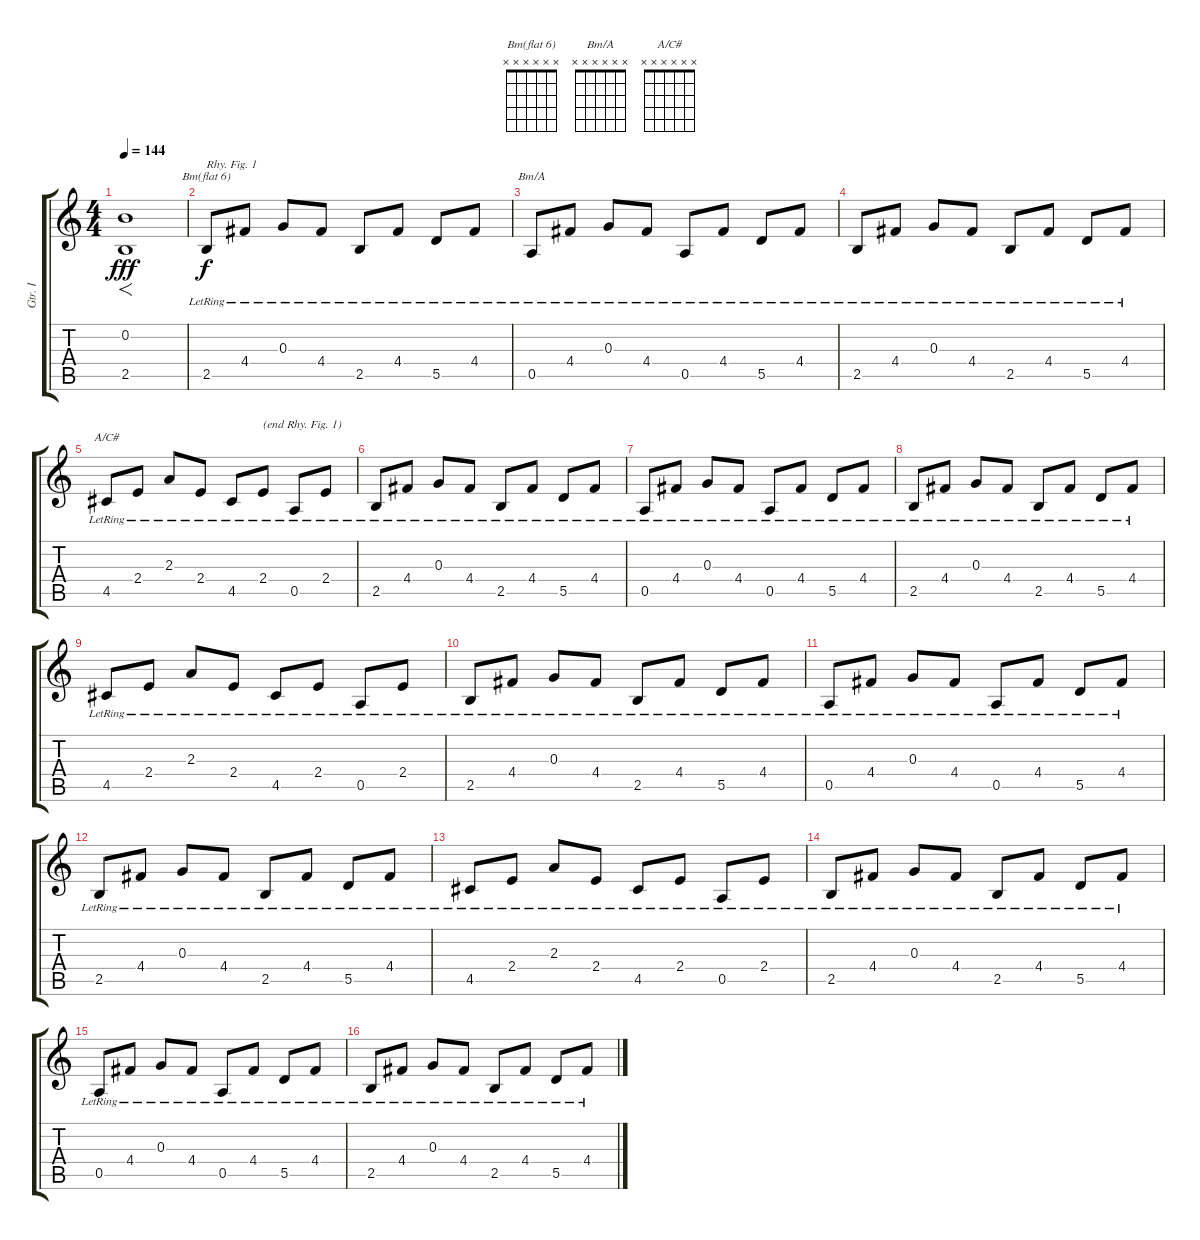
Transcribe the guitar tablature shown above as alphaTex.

\track ("Gtr. I" "Gtr. I") {instrument acousticguitarsteel}
\staff {score tabs}
\tuning (E4 B3 G3 D3 A2 E2) {hide}
\chord ("Bm(flat 6)" x x x x x x) {firstfret 0}
\chord ("Bm/A" x x x x x x) {firstfret 0}
\chord ("A/C#" x x x x x x) {firstfret 0}
\ts (4 4)
\tempo 144
\clef g2
\ks c
(0.2 2.5).1{f dy fff instrument acousticguitarsteel} |
2.5{lr}.8{ch "Bm(flat 6)" txt "Rhy. Fig. 1" dy f} 4.4{lr}.8 0.3{lr}.8 4.4{lr}.8 2.5{lr}.8 4.4{lr}.8 5.5{lr}.8 4.4{lr}.8 |
0.5{lr}.8{ch "Bm/A"} 4.4{lr}.8 0.3{lr}.8 4.4{lr}.8 0.5{lr}.8 4.4{lr}.8 5.5{lr}.8 4.4{lr}.8 |
2.5{lr}.8 4.4{lr}.8 0.3{lr}.8 4.4{lr}.8 2.5{lr}.8 4.4{lr}.8 5.5{lr}.8 4.4{lr}.8 |
4.5{lr}.8{ch "A/C#"} 2.4{lr}.8 2.3{lr}.8 2.4{lr}.8 4.5{lr}.8 2.4{lr}.8{txt "(end Rhy. Fig. 1)"} 0.5{lr}.8 2.4{lr}.8 |
2.5{lr}.8 4.4{lr}.8 0.3{lr}.8 4.4{lr}.8 2.5{lr}.8 4.4{lr}.8 5.5{lr}.8 4.4{lr}.8 |
0.5{lr}.8 4.4{lr}.8 0.3{lr}.8 4.4{lr}.8 0.5{lr}.8 4.4{lr}.8 5.5{lr}.8 4.4{lr}.8 |
2.5{lr}.8 4.4{lr}.8 0.3{lr}.8 4.4{lr}.8 2.5{lr}.8 4.4{lr}.8 5.5{lr}.8 4.4{lr}.8 |
4.5{lr}.8 2.4{lr}.8 2.3{lr}.8 2.4{lr}.8 4.5{lr}.8 2.4{lr}.8 0.5{lr}.8 2.4{lr}.8 |
2.5{lr}.8 4.4{lr}.8 0.3{lr}.8 4.4{lr}.8 2.5{lr}.8 4.4{lr}.8 5.5{lr}.8 4.4{lr}.8 |
0.5{lr}.8 4.4{lr}.8 0.3{lr}.8 4.4{lr}.8 0.5{lr}.8 4.4{lr}.8 5.5{lr}.8 4.4{lr}.8 |
2.5{lr}.8 4.4{lr}.8 0.3{lr}.8 4.4{lr}.8 2.5{lr}.8 4.4{lr}.8 5.5{lr}.8 4.4{lr}.8 |
4.5{lr}.8 2.4{lr}.8 2.3{lr}.8 2.4{lr}.8 4.5{lr}.8 2.4{lr}.8 0.5{lr}.8 2.4{lr}.8 |
2.5{lr}.8 4.4{lr}.8 0.3{lr}.8 4.4{lr}.8 2.5{lr}.8 4.4{lr}.8 5.5{lr}.8 4.4{lr}.8 |
0.5{lr}.8 4.4{lr}.8 0.3{lr}.8 4.4{lr}.8 0.5{lr}.8 4.4{lr}.8 5.5{lr}.8 4.4{lr}.8 |
2.5{lr}.8 4.4{lr}.8 0.3{lr}.8 4.4{lr}.8 2.5{lr}.8 4.4{lr}.8 5.5{lr}.8 4.4{lr}.8
